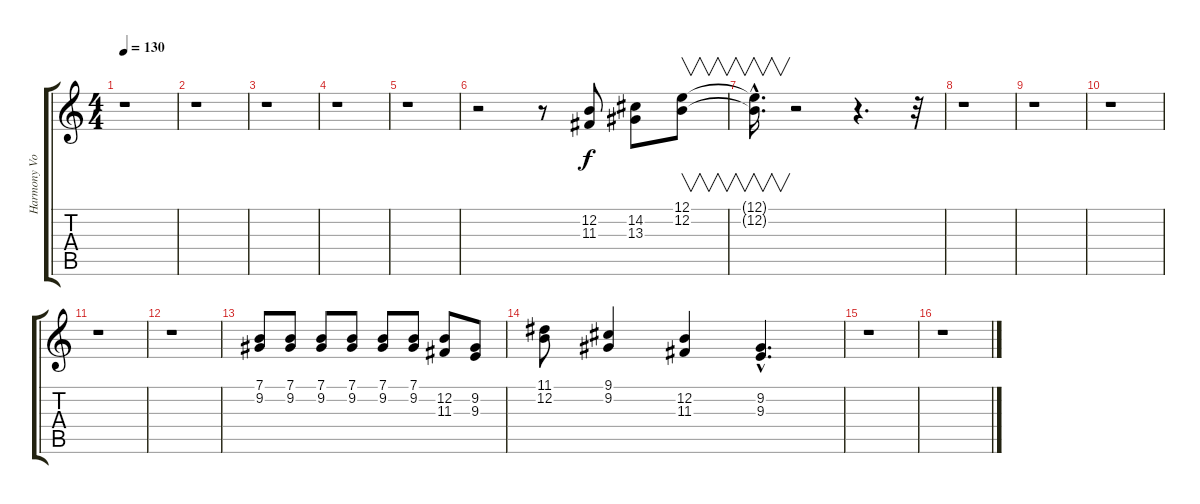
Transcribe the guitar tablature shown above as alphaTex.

\track ("Harmony Vocals" "Harmony Vo") {instrument lead6voice}
\staff {score tabs}
\tuning (E4 B3 G3 D3 A2 E2) {hide}
\ts (4 4)
\tempo 130
\clef g2
\ks c
r.1{dy f} |
r.1 |
r.1 |
r.1 |
r.1 |
r.2 r.8 (12.2 11.3).8 (14.2 13.3).8 (12.1 12.2).8{v} |
(12.1{hac t} 12.2{hac t}).16{v d} r.2 r.4{d} r.32 |
r.1 |
r.1 |
r.1 |
r.1 |
r.1 |
(7.1 9.2).8 (7.1 9.2).8 (7.1 9.2).8 (7.1 9.2).8 (7.1 9.2).8 (7.1 9.2).8 (12.2 11.3).8 (9.2 9.3).8 |
(11.1 12.2).8 (9.1 9.2).4 (12.2 11.3).4 (9.2{hac} 9.3{hac}).4{d} |
r.1 |
r.1
